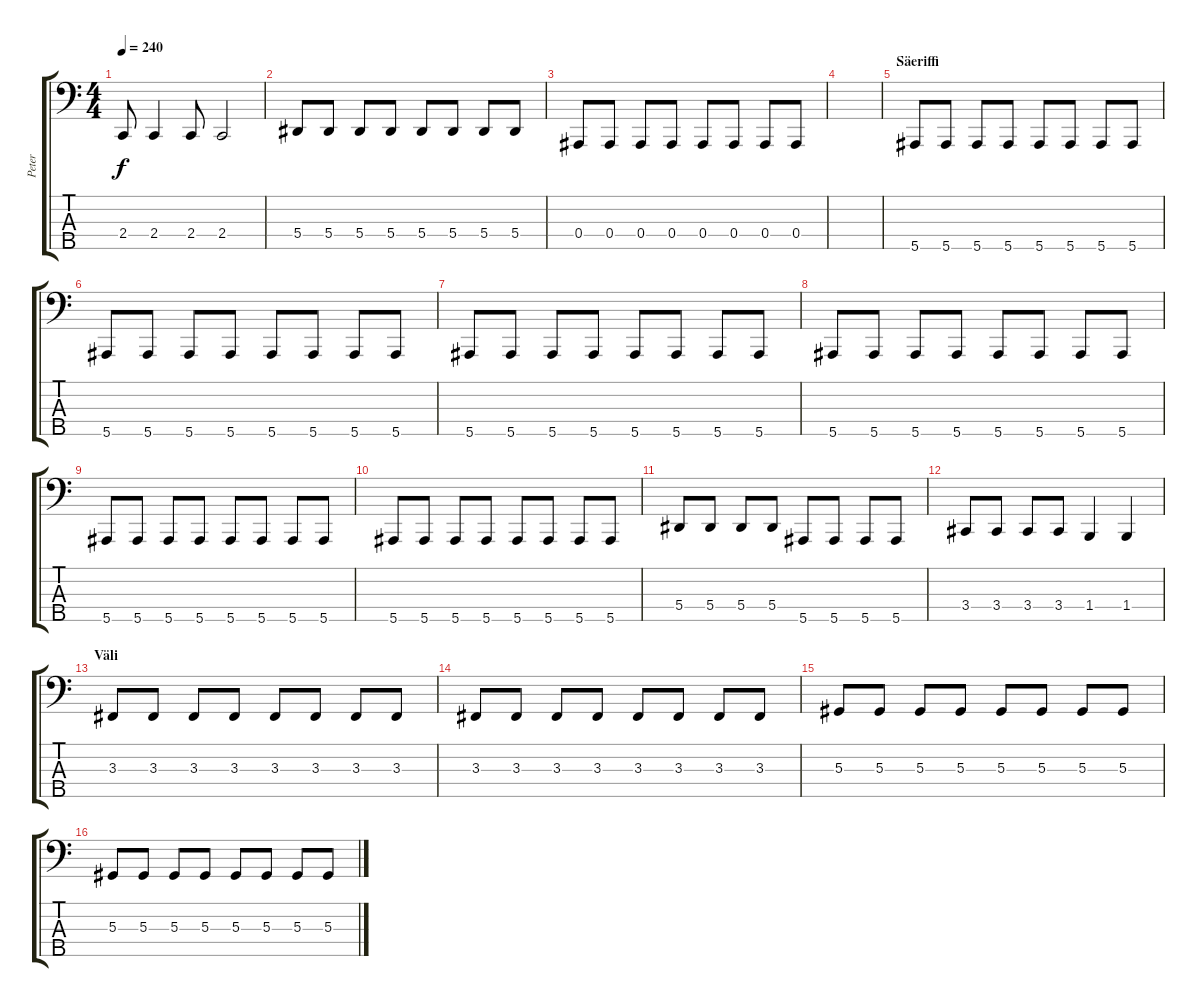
\track ("Peter" "Peter") {instrument electricbasspick}
\staff {score tabs}
\tuning (Db2 Ab1 Eb1 Bb0 F0) {hide}
\ts (4 4)
\tempo 240
\clef f4
\ks c
2.4.8{dy f} 2.4.4 2.4.8 2.4.2 |
5.4.8 5.4.8 5.4.8 5.4.8 5.4.8 5.4.8 5.4.8 5.4.8 |
0.4.8 0.4.8 0.4.8 0.4.8 0.4.8 0.4.8 0.4.8 0.4.8 |
|
\section ("" "Säeriffi")
5.5.8 5.5.8 5.5.8 5.5.8 5.5.8 5.5.8 5.5.8 5.5.8 |
5.5.8 5.5.8 5.5.8 5.5.8 5.5.8 5.5.8 5.5.8 5.5.8 |
5.5.8 5.5.8 5.5.8 5.5.8 5.5.8 5.5.8 5.5.8 5.5.8 |
5.5.8 5.5.8 5.5.8 5.5.8 5.5.8 5.5.8 5.5.8 5.5.8 |
5.5.8 5.5.8 5.5.8 5.5.8 5.5.8 5.5.8 5.5.8 5.5.8 |
5.5.8 5.5.8 5.5.8 5.5.8 5.5.8 5.5.8 5.5.8 5.5.8 |
5.4.8 5.4.8 5.4.8 5.4.8 5.5.8 5.5.8 5.5.8 5.5.8 |
3.4.8 3.4.8 3.4.8 3.4.8 1.4.4 1.4.4 |
\section ("" "Väli")
3.3.8 3.3.8 3.3.8 3.3.8 3.3.8 3.3.8 3.3.8 3.3.8 |
3.3.8 3.3.8 3.3.8 3.3.8 3.3.8 3.3.8 3.3.8 3.3.8 |
5.3.8 5.3.8 5.3.8 5.3.8 5.3.8 5.3.8 5.3.8 5.3.8 |
5.3.8 5.3.8 5.3.8 5.3.8 5.3.8 5.3.8 5.3.8 5.3.8
